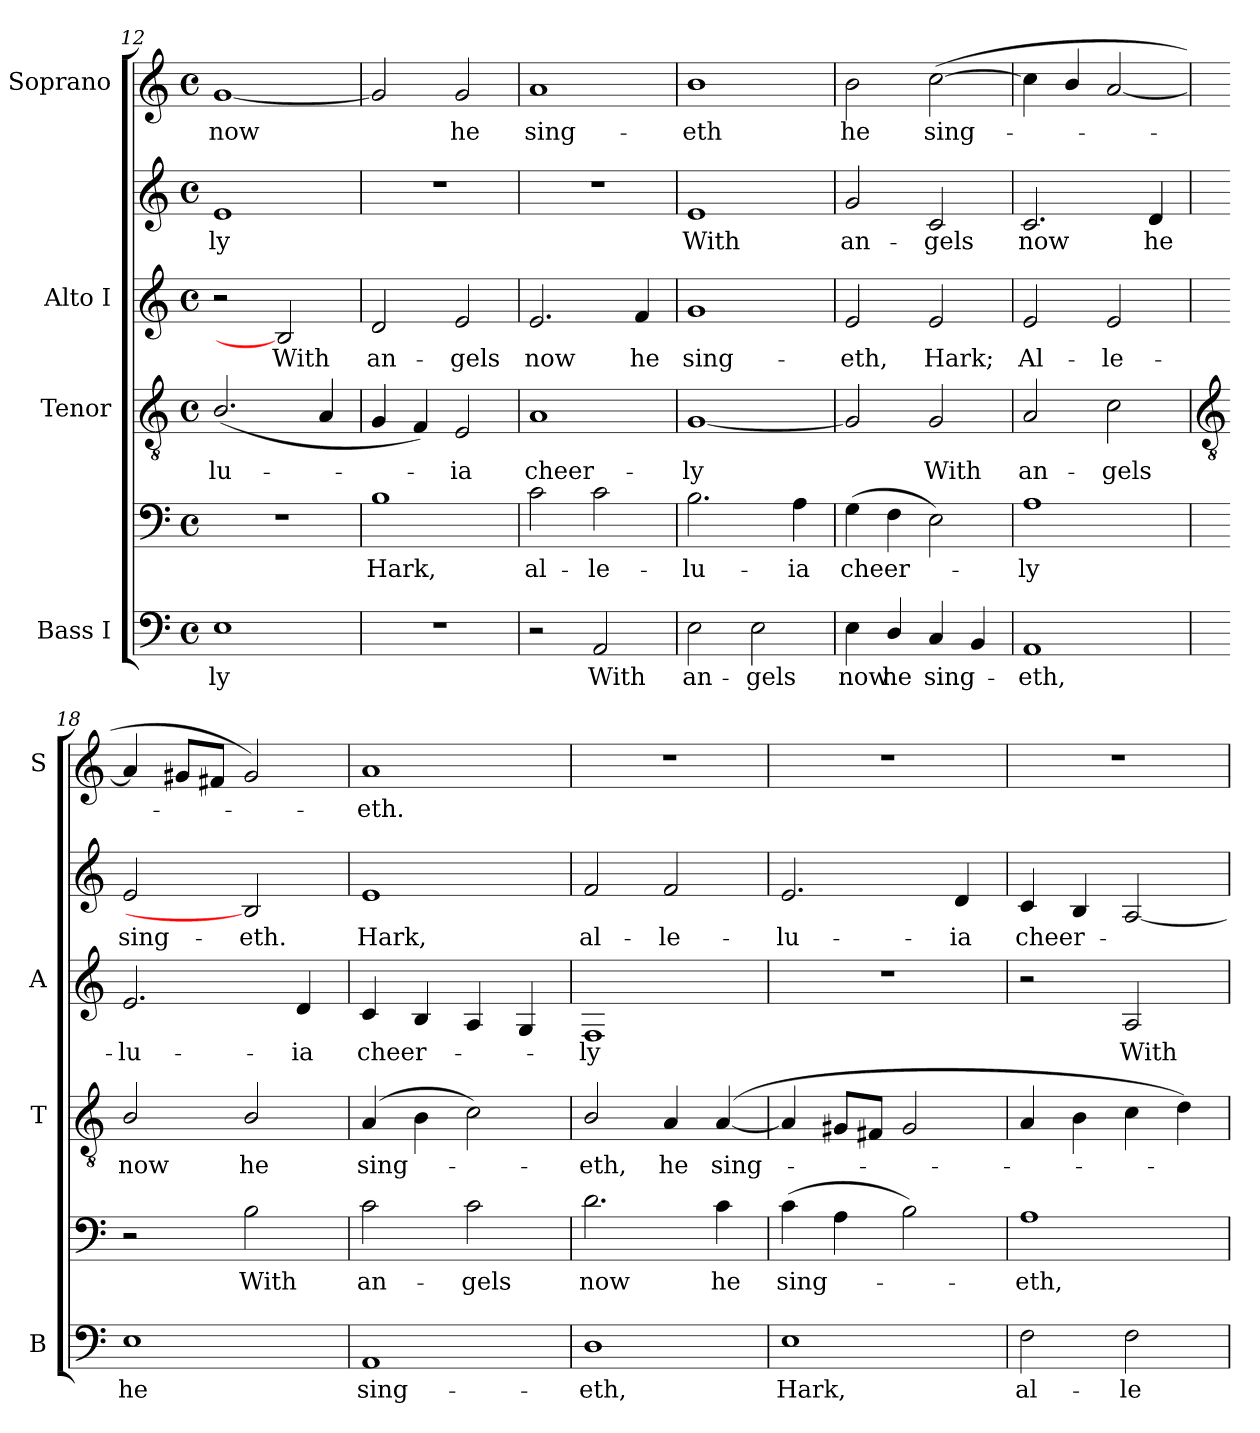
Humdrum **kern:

**kern	**text	**kern	**text	**kern	**text	**kern	**text	**kern	**text	**kern	**text
*part4	*part4	*part4	*part4	*part3	*part3	*part2	*part2	*part2	*part2	*part1	*part1
*staff6	*staff6	*staff5	*staff5	*staff4	*staff4	*staff3	*staff3	*staff2	*staff2	*staff1	*staff1
*I"Bass I	*	*	*	*I"Tenor	*	*I"Alto I	*	*	*	*I"Soprano	*
*I'B	*	*	*	*I'T	*	*I'A	*	*	*	*I'S	*
*clefF4	*	*clefF4	*	*clefGv2	*	*clefG2	*	*clefG2	*	*clefG2	*
*k[]	*	*k[]	*	*k[]	*	*k[]	*	*k[]	*	*k[]	*
*C:	*	*C:	*	*C:	*	*C:	*	*C:	*	*C:	*
*M4/4	*	*M4/4	*	*M4/4	*	*M4/4	*	*M4/4	*	*M4/4	*
*met(c)	*	*met(c)	*	*met(c)	*	*met(c)	*	*met(c)	*	*met(c)	*
=12	=12	=12	=12	=12	=12	=12	=12	=12	=12	=12	=12
!	!LO:LY:b	!	!	!	!LO:LY:b	!	!	!	!LO:LY:b	!	!LO:LY:b
1E	ly	1r	.	(<2.B/	-lu-	2r	.	1e	ly	[1g	now
!	!	!	!	!	!	!	!LO:LY:b	!	!	!	!
.	.	.	.	.	.	2B]	With	.	.	.	.
.	.	.	.	4A	.	.	.	.	.	.	.
=13	=13	=13	=13	=13	=13	=13	=13	=13	=13	=13	=13
!	!	!	!LO:LY:b	!	!	!	!LO:LY:b	!	!	!	!
1r	.	1B	Hark,	4G	.	2d	an-	1r	.	2g]	.
.	.	.	.	4F)	.	.	.	.	.	.	.
!	!	!	!	!	!LO:LY:b	!	!LO:LY:b	!	!	!	!LO:LY:b
.	.	.	.	2E	ia	2e	-gels	.	.	2g	he
=14	=14	=14	=14	=14	=14	=14	=14	=14	=14	=14	=14
!	!	!	!LO:LY:b	!	!LO:LY:b	!	!LO:LY:b	!	!	!	!LO:LY:b
2r	.	2c	al-	1A	cheer-	2.e	now	1r	.	1a	sing-
!	!LO:LY:b	!	!LO:LY:b	!	!	!	!	!	!	!	!
2AA	-With	2c	-le-	.	.	.	.	.	.	.	.
!	!	!	!	!	!	!	!LO:LY:b	!	!	!	!
.	.	.	.	.	.	4f	he	.	.	.	.
=15	=15	=15	=15	=15	=15	=15	=15	=15	=15	=15	=15
!	!LO:LY:b	!	!LO:LY:b	!	!LO:LY:b	!	!LO:LY:b	!	!LO:LY:b	!	!LO:LY:b
2E	an-	2.B	lu-	[1G	-ly	1g	sing-	1e	With	1b	-eth
!	!LO:LY:b	!	!	!	!	!	!	!	!	!	!
2E	-gels	.	.	.	.	.	.	.	.	.	.
!	!	!	!LO:LY:b	!	!	!	!	!	!	!	!
.	.	4A	-ia	.	.	.	.	.	.	.	.
=16	=16	=16	=16	=16	=16	=16	=16	=16	=16	=16	=16
!	!LO:LY:b	!	!LO:LY:b	!	!	!	!LO:LY:b	!	!LO:LY:b	!	!LO:LY:b
4E	now	(>4G	cheer-	2G]	.	2e	eth,	2g	-an-	2b	he
!	!LO:LY:b	!	!	!	!	!	!	!	!	!	!
4D/	he	4F	.	.	.	.	.	.	.	.	.
!	!LO:LY:b	!	!	!	!LO:LY:b	!	!LO:LY:b	!	!LO:LY:b	!	!LO:LY:b
4C	sing-	2E)	.	2G	With	2e	Hark;	2c	-gels	(<[2cc	sing-
4BB	.	.	.	.	.	.	.	.	.	.	.
=17	=17	=17	=17	=17	=17	=17	=17	=17	=17	=17	=17
!	!LO:LY:b	!	!LO:LY:b	!	!LO:LY:b	!	!LO:LY:b	!	!LO:LY:b	!	!
1AA	eth,	1A	ly	2A	an-	2e	Al-	2.c	now	4cc]	.
.	.	.	.	.	.	.	.	.	.	4b/	.
!	!	!	!	!	!LO:LY:b	!	!LO:LY:b	!	!	!	!
.	.	.	.	2c	-gels	2e	-le-	.	.	[2a	.
!	!	!	!	!	!	!	!	!	!LO:LY:b	!	!
.	.	.	.	.	.	.	.	4d	he	.	.
!!LO:LB:g=z
=18	=18	=18	=18	=18	=18	=18	=18	=18	=18	=18	=18
*	*	*	*	*clefGv2	*	*	*	*	*	*	*
!	!LO:LY:b	!	!	!	!LO:LY:b	!	!LO:LY:b	!	!LO:LY:b	!	!
1E	he	2r	.	2B/	now	2.e	lu-	2e	-sing-	4a]	.
.	.	.	.	.	.	.	.	.	.	8g#XL	.
.	.	.	.	.	.	.	.	.	.	8f#XJ	.
!	!	!	!LO:LY:b	!	!LO:LY:b	!	!	!	!LO:LY:b	!	!
.	.	2B	With	2B/	he	.	.	2B]	-eth.	2g#)	.
!	!	!	!	!	!	!	!LO:LY:b	!	!	!	!
.	.	.	.	.	.	4d	-ia	.	.	.	.
=19	=19	=19	=19	=19	=19	=19	=19	=19	=19	=19	=19
!	!LO:LY:b	!	!LO:LY:b	!	!LO:LY:b	!	!LO:LY:b	!	!LO:LY:b	!	!LO:LY:b
1AA	sing-	2c	an-	(>4A	sing-	4c	cheer-	1e	Hark,	1a	eth.
.	.	.	.	4B	.	4B	.	.	.	.	.
!	!	!	!LO:LY:b	!	!	!	!	!	!	!	!
.	.	2c	-gels	2c)	.	4A	.	.	.	.	.
.	.	.	.	.	.	4G	.	.	.	.	.
=20	=20	=20	=20	=20	=20	=20	=20	=20	=20	=20	=20
!	!LO:LY:b	!	!LO:LY:b	!	!LO:LY:b	!	!LO:LY:b	!	!LO:LY:b	!	!
1D	eth,	2.d	-now	2B/	eth,	1F	-ly	2f	al-	1r	.
!	!	!	!	!	!LO:LY:b	!	!	!	!LO:LY:b	!	!
.	.	.	.	4A	he	.	.	2f	-le-	.	.
!	!	!	!LO:LY:b	!	!LO:LY:b	!	!	!	!	!	!
.	.	4c	he	(>[4A	sing-	.	.	.	.	.	.
=21	=21	=21	=21	=21	=21	=21	=21	=21	=21	=21	=21
!	!LO:LY:b	!	!LO:LY:b	!	!	!	!	!	!LO:LY:b	!	!
1E	Hark,	(>4c	sing-	4A]	.	1r	.	2.e	lu-	1r	.
.	.	4A	.	8G#XL	.	.	.	.	.	.	.
.	.	.	.	8F#XJ	.	.	.	.	.	.	.
.	.	2B)	.	2G#	.	.	.	.	.	.	.
!	!	!	!	!	!	!	!	!	!LO:LY:b	!	!
.	.	.	.	.	.	.	.	4d	-ia	.	.
=22	=22	=22	=22	=22	=22	=22	=22	=22	=22	=22	=22
!	!LO:LY:b	!	!LO:LY:b	!	!	!	!	!	!LO:LY:b	!	!
2F	al-	1A	eth,	4A	.	2r	.	4c	cheer-	1r	.
.	.	.	.	4B	.	.	.	4B	.	.	.
!	!LO:LY:b	!	!	!	!	!	!LO:LY:b	!	!	!	!
2F	-le-	.	.	4c	.	2A	With	[2A	.	.	.
.	.	.	.	4d)	.	.	.	.	.	.	.
=	=	=	=	=	=	=	=	=	=	=	=
*-	*-	*-	*-	*-	*-	*-	*-	*-	*-	*-	*-
